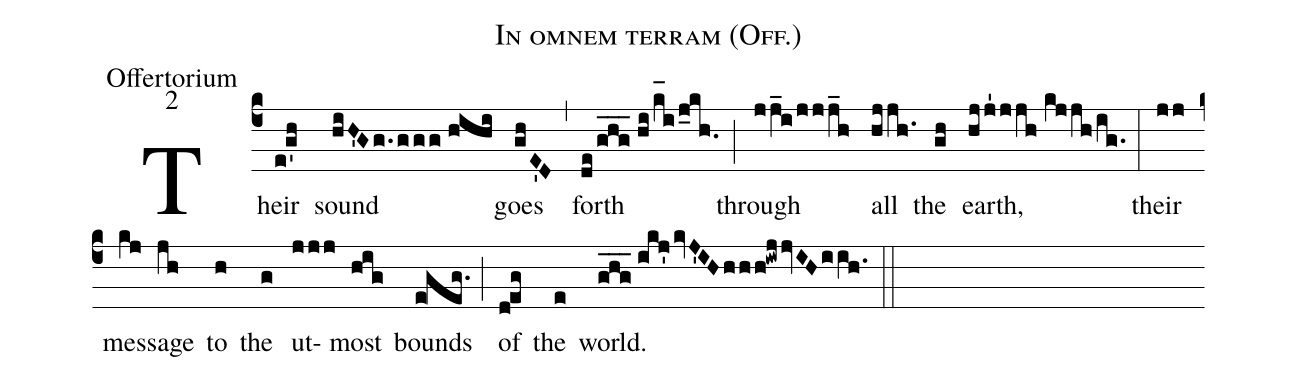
name: In omnem terram (Off.);
office-part: Offertorium;
mode: 2;
%%
(c4)Their(e!g'h) sound(hiH'Gg.ggg//hihi) goes(ghE'D) (,) forth(de/ghg___//hi/k_[hl:1]i/j_kh.) (;) through(jj_i/jjj_h) all(hjjh.) the(gh) earth,(hjj'1jjh//kjjh/ig.) (:)  their(jj) mes(kj)sage(jh) to(h) the(g) ut(jjj)most(hig) bounds(e!geg.) (;) of(deg) the(e) world.(ghg___//ikj'kvJ'IHhhh!iwjjvIHiih.) (::)
